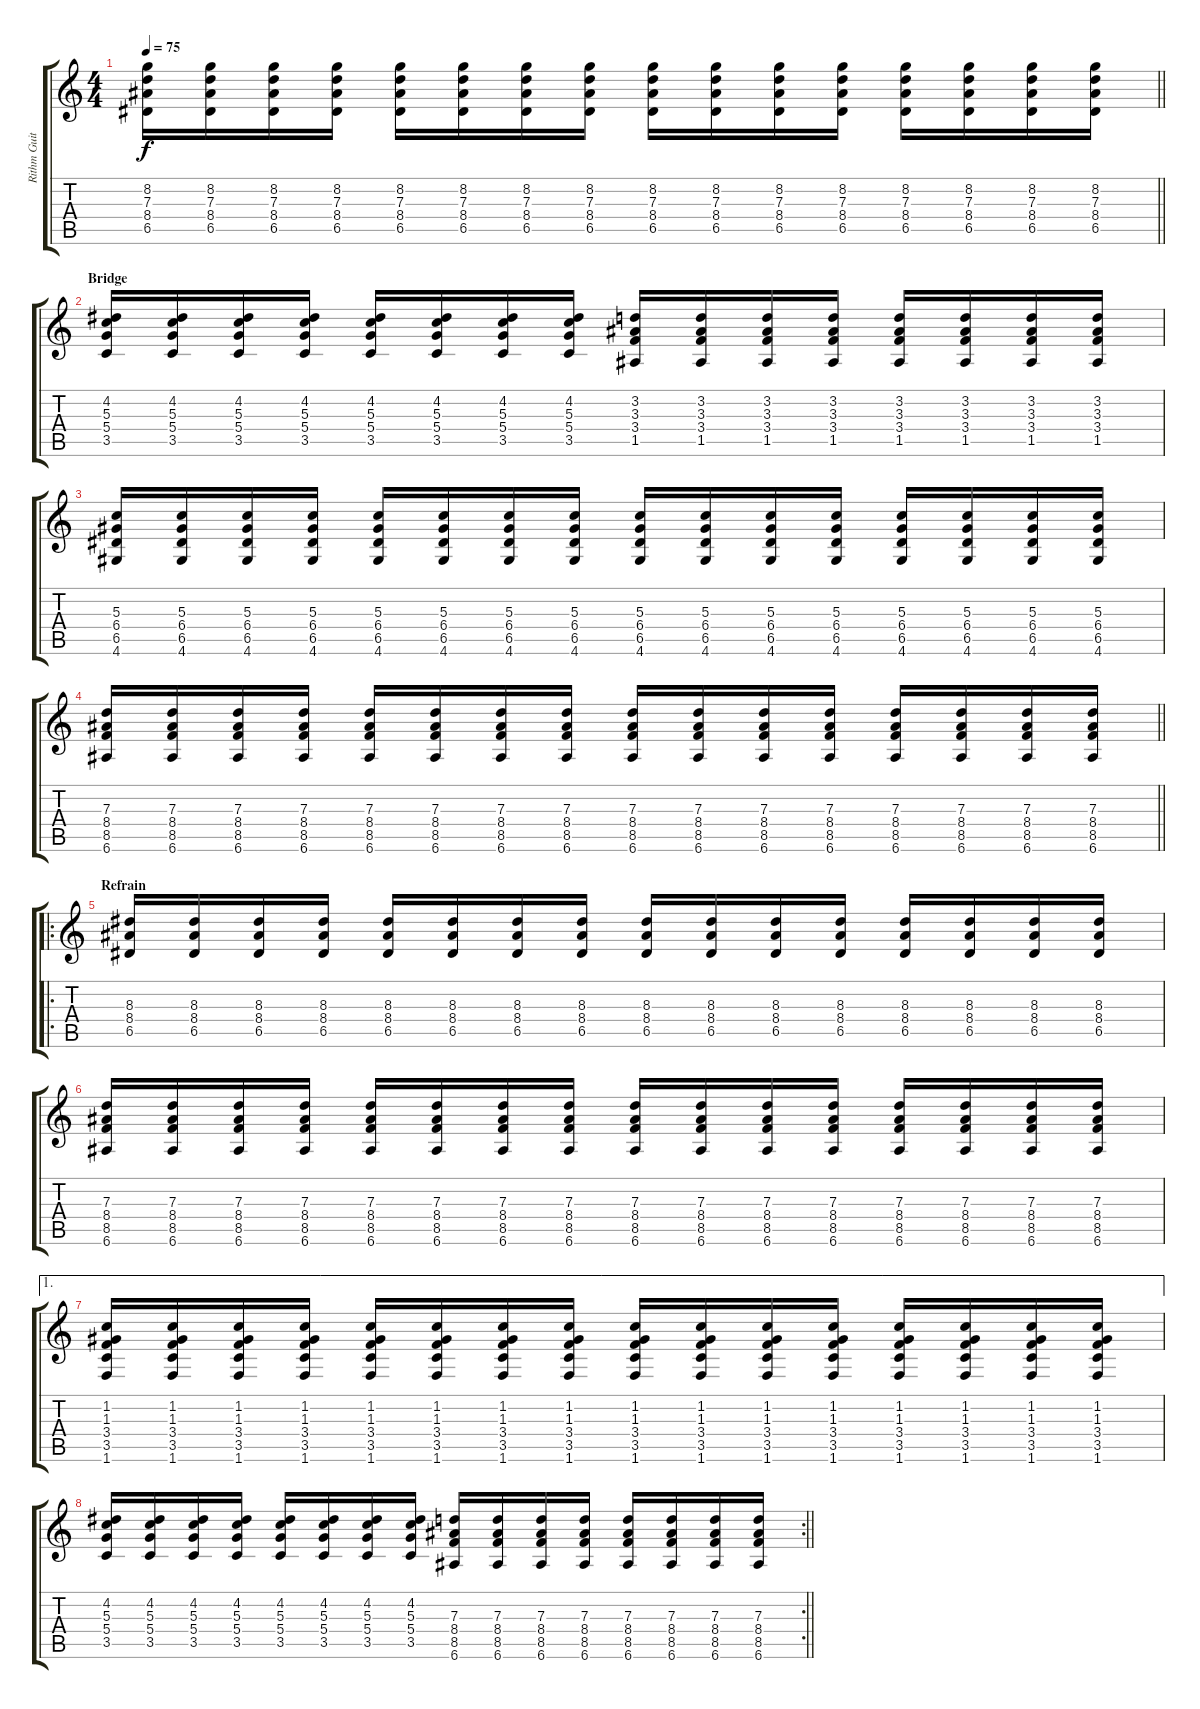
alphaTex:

\track ("Rithm Guitar" "Rithm Guit") {instrument overdrivenguitar}
\staff {score tabs}
\tuning (E4 B3 G3 D3 A2 E2) {hide}
\ts (4 4)
\tempo 75
\clef g2
\barLineRight lightlight
\ks c
(8.2 7.3 8.4 6.5).16{dy f} (8.2 7.3 8.4 6.5).16 (8.2 7.3 8.4 6.5).16 (8.2 7.3 8.4 6.5).16 (8.2 7.3 8.4 6.5).16 (8.2 7.3 8.4 6.5).16 (8.2 7.3 8.4 6.5).16 (8.2 7.3 8.4 6.5).16 (8.2 7.3 8.4 6.5).16 (8.2 7.3 8.4 6.5).16 (8.2 7.3 8.4 6.5).16 (8.2 7.3 8.4 6.5).16 (8.2 7.3 8.4 6.5).16 (8.2 7.3 8.4 6.5).16 (8.2 7.3 8.4 6.5).16 (8.2 7.3 8.4 6.5).16 |
\section ("" "Bridge")
(4.2 5.3 5.4 3.5).16 (4.2 5.3 5.4 3.5).16 (4.2 5.3 5.4 3.5).16 (4.2 5.3 5.4 3.5).16 (4.2 5.3 5.4 3.5).16 (4.2 5.3 5.4 3.5).16 (4.2 5.3 5.4 3.5).16 (4.2 5.3 5.4 3.5).16 (3.2 3.3 3.4 1.5).16 (3.2 3.3 3.4 1.5).16 (3.2 3.3 3.4 1.5).16 (3.2 3.3 3.4 1.5).16 (3.2 3.3 3.4 1.5).16 (3.2 3.3 3.4 1.5).16 (3.2 3.3 3.4 1.5).16 (3.2 3.3 3.4 1.5).16 |
(5.3 6.4 6.5 4.6).16 (5.3 6.4 6.5 4.6).16 (5.3 6.4 6.5 4.6).16 (5.3 6.4 6.5 4.6).16 (5.3 6.4 6.5 4.6).16 (5.3 6.4 6.5 4.6).16 (5.3 6.4 6.5 4.6).16 (5.3 6.4 6.5 4.6).16 (5.3 6.4 6.5 4.6).16 (5.3 6.4 6.5 4.6).16 (5.3 6.4 6.5 4.6).16 (5.3 6.4 6.5 4.6).16 (5.3 6.4 6.5 4.6).16 (5.3 6.4 6.5 4.6).16 (5.3 6.4 6.5 4.6).16 (5.3 6.4 6.5 4.6).16 |
\barLineRight lightlight
(7.3 8.4 8.5 6.6).16 (7.3 8.4 8.5 6.6).16 (7.3 8.4 8.5 6.6).16 (7.3 8.4 8.5 6.6).16 (7.3 8.4 8.5 6.6).16 (7.3 8.4 8.5 6.6).16 (7.3 8.4 8.5 6.6).16 (7.3 8.4 8.5 6.6).16 (7.3 8.4 8.5 6.6).16 (7.3 8.4 8.5 6.6).16 (7.3 8.4 8.5 6.6).16 (7.3 8.4 8.5 6.6).16 (7.3 8.4 8.5 6.6).16 (7.3 8.4 8.5 6.6).16 (7.3 8.4 8.5 6.6).16 (7.3 8.4 8.5 6.6).16 |
\ro
\section ("" "Refrain")
(8.3 8.4 6.5).16{volume 12} (8.3 8.4 6.5).16 (8.3 8.4 6.5).16 (8.3 8.4 6.5).16 (8.3 8.4 6.5).16 (8.3 8.4 6.5).16 (8.3 8.4 6.5).16 (8.3 8.4 6.5).16 (8.3 8.4 6.5).16 (8.3 8.4 6.5).16 (8.3 8.4 6.5).16 (8.3 8.4 6.5).16 (8.3 8.4 6.5).16 (8.3 8.4 6.5).16 (8.3 8.4 6.5).16 (8.3 8.4 6.5).16 |
(7.3 8.4 8.5 6.6).16 (7.3 8.4 8.5 6.6).16 (7.3 8.4 8.5 6.6).16 (7.3 8.4 8.5 6.6).16 (7.3 8.4 8.5 6.6).16 (7.3 8.4 8.5 6.6).16 (7.3 8.4 8.5 6.6).16 (7.3 8.4 8.5 6.6).16 (7.3 8.4 8.5 6.6).16 (7.3 8.4 8.5 6.6).16 (7.3 8.4 8.5 6.6).16 (7.3 8.4 8.5 6.6).16 (7.3 8.4 8.5 6.6).16 (7.3 8.4 8.5 6.6).16 (7.3 8.4 8.5 6.6).16 (7.3 8.4 8.5 6.6).16 |
\ae 1
(1.2 1.3 3.4 3.5 1.6).16 (1.2 1.3 3.4 3.5 1.6).16 (1.2 1.3 3.4 3.5 1.6).16 (1.2 1.3 3.4 3.5 1.6).16 (1.2 1.3 3.4 3.5 1.6).16 (1.2 1.3 3.4 3.5 1.6).16 (1.2 1.3 3.4 3.5 1.6).16 (1.2 1.3 3.4 3.5 1.6).16 (1.2 1.3 3.4 3.5 1.6).16 (1.2 1.3 3.4 3.5 1.6).16 (1.2 1.3 3.4 3.5 1.6).16 (1.2 1.3 3.4 3.5 1.6).16 (1.2 1.3 3.4 3.5 1.6).16 (1.2 1.3 3.4 3.5 1.6).16 (1.2 1.3 3.4 3.5 1.6).16 (1.2 1.3 3.4 3.5 1.6).16 |
\rc 2
\barLineRight lightlight
(4.2 5.3 5.4 3.5).16 (4.2 5.3 5.4 3.5).16 (4.2 5.3 5.4 3.5).16 (4.2 5.3 5.4 3.5).16 (4.2 5.3 5.4 3.5).16 (4.2 5.3 5.4 3.5).16 (4.2 5.3 5.4 3.5).16 (4.2 5.3 5.4 3.5).16 (7.3 8.4 8.5 6.6).16 (7.3 8.4 8.5 6.6).16 (7.3 8.4 8.5 6.6).16 (7.3 8.4 8.5 6.6).16 (7.3 8.4 8.5 6.6).16 (7.3 8.4 8.5 6.6).16 (7.3 8.4 8.5 6.6).16 (7.3 8.4 8.5 6.6).16
